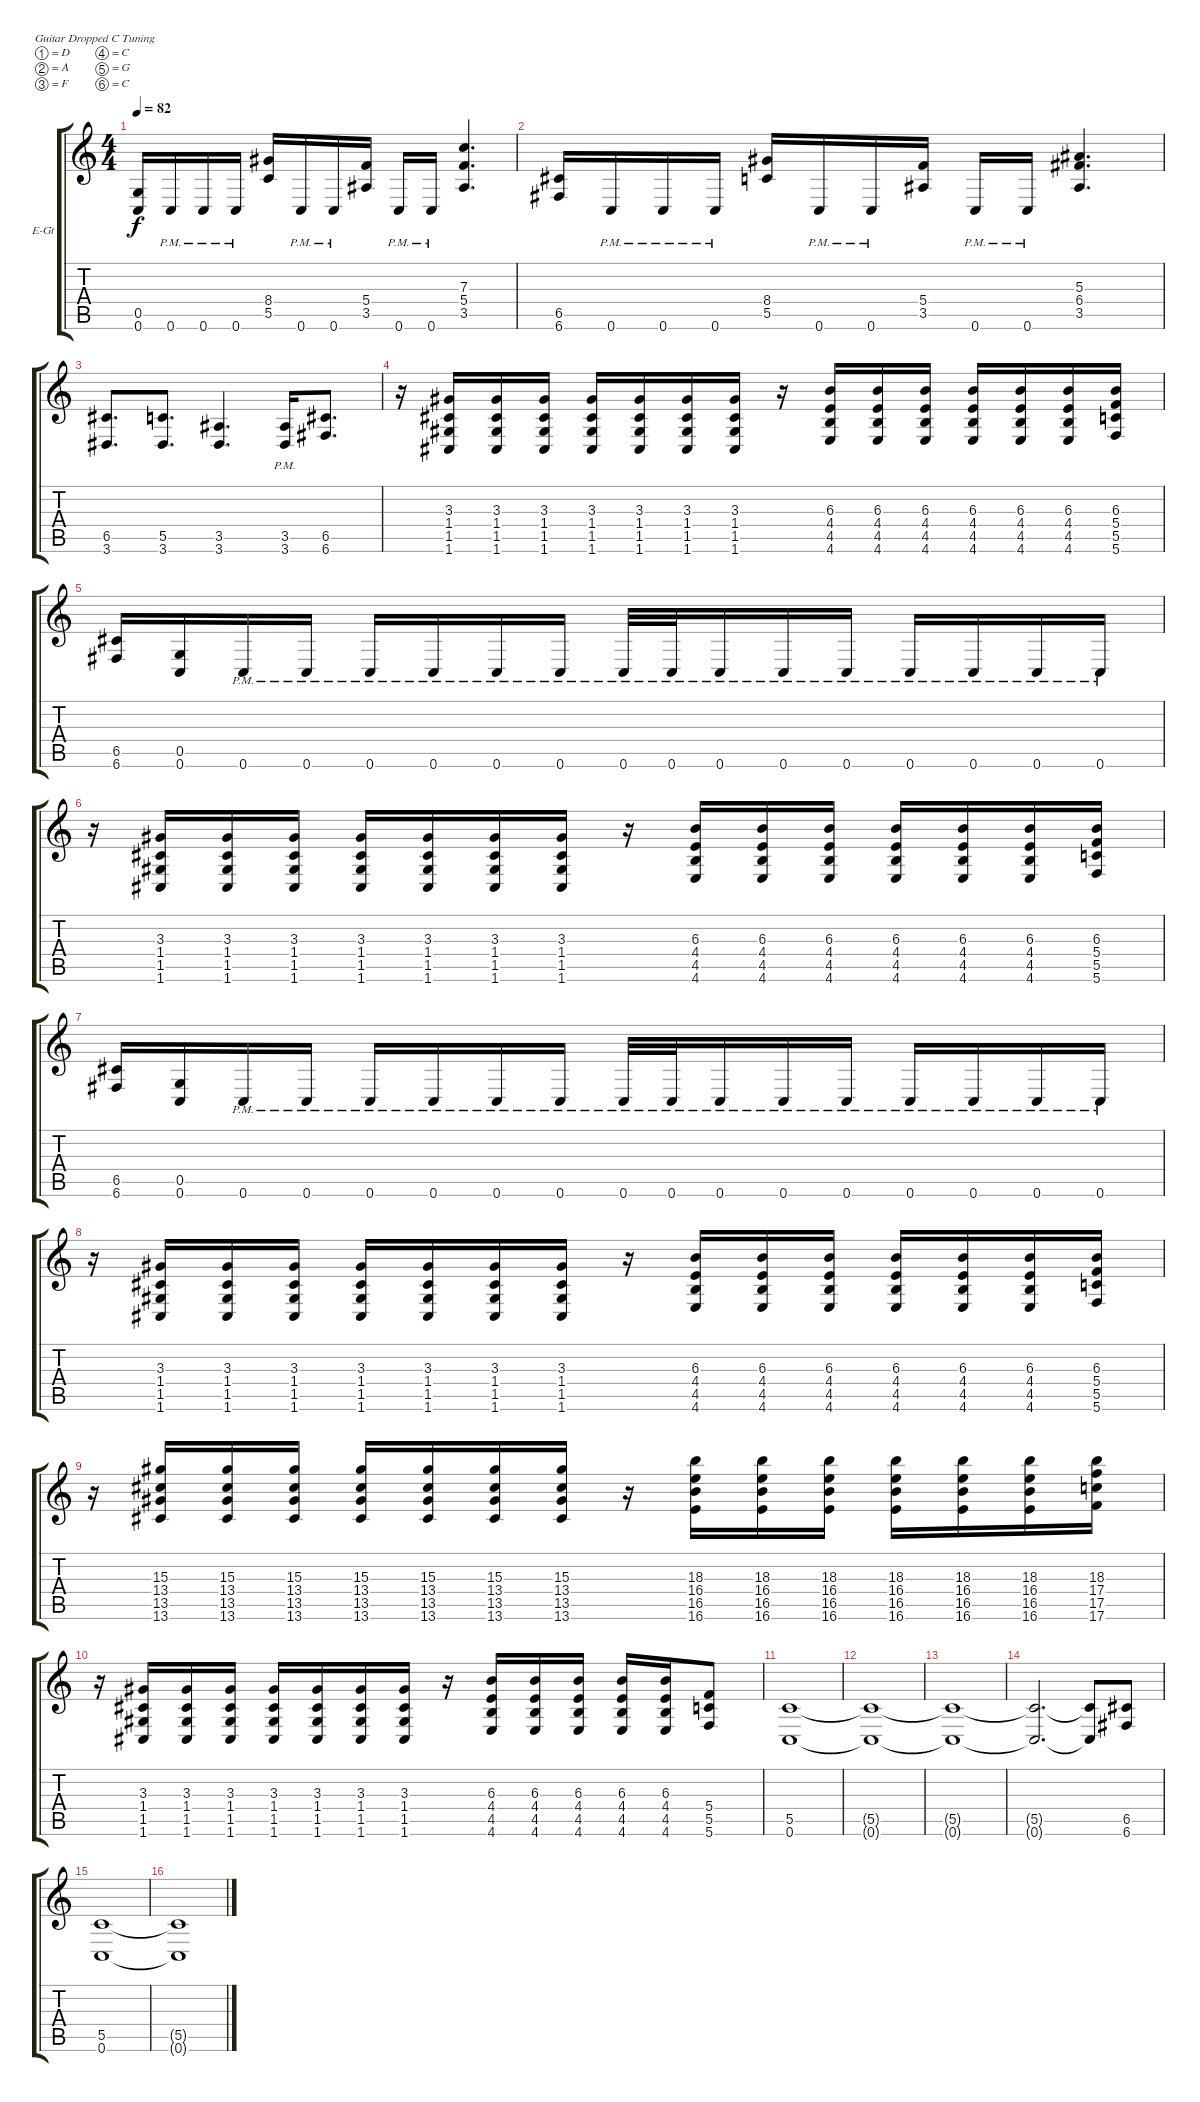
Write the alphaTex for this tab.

\bracketExtendMode groupsimilarinstruments
\firstSystemTrackNameOrientation horizontal
\otherSystemsTrackNameOrientation horizontal
\track ("Adam - Lead" "E-Gt") {instrument distortionguitar}
\staff {score tabs}
\tuning (D4 A3 F3 C3 G2 C2)
\ts (4 4)
\tempo 82
\clef g2
\ks c
(0.6 0.5).16{dy f} 0.6{pm}.16 0.6{pm}.16 0.6{pm}.16 (5.5 8.4).16 0.6{pm}.16 0.6{pm}.16 (3.5 5.4).16 0.6{pm}.16 0.6{pm}.16 (3.5 5.4 7.3).4{d} |
(6.5 6.6).16 0.6{pm}.16 0.6{pm}.16 0.6{pm}.16 (5.5 8.4).16 0.6{pm}.16 0.6{pm}.16 (3.5 5.4).16 0.6{pm}.16 0.6{pm}.16 (3.5 6.4 5.3).4{d} |
(3.6 6.5).8{d} (3.6 5.5).8{d} (3.6 3.5).4{d} (3.6{pm} 3.5{pm}).16 (6.6 6.5).8{d} |
r.16 (1.6 1.5 1.4 3.3).16 (1.6 1.5 1.4 3.3).16 (1.6 1.5 1.4 3.3).16 (1.6 1.5 1.4 3.3).16 (1.6 1.5 1.4 3.3).16 (1.6 1.5 1.4 3.3).16 (1.6 1.5 1.4 3.3).16 r.16 (4.6 4.5 4.4 6.3).16 (4.6 4.5 4.4 6.3).16 (4.6 4.5 4.4 6.3).16 (4.6 4.5 4.4 6.3).16 (4.6 4.5 4.4 6.3).16 (4.6 4.5 4.4 6.3).16 (5.6 5.5 5.4 6.3).16 |
(6.6 6.5).16 (0.6 0.5).16 0.6{pm}.16 0.6{pm}.16 0.6{pm}.16 0.6{pm}.16 0.6{pm}.16 0.6{pm}.16 0.6{pm}.32 0.6{pm}.32 0.6{pm}.16 0.6{pm}.16 0.6{pm}.16 0.6{pm}.16 0.6{pm}.16 0.6{pm}.16 0.6{pm}.16 |
r.16 (1.6 1.5 1.4 3.3).16 (1.6 1.5 1.4 3.3).16 (1.6 1.5 1.4 3.3).16 (1.6 1.5 1.4 3.3).16 (1.6 1.5 1.4 3.3).16 (1.6 1.5 1.4 3.3).16 (1.6 1.5 1.4 3.3).16 r.16 (4.6 4.5 4.4 6.3).16 (4.6 4.5 4.4 6.3).16 (4.6 4.5 4.4 6.3).16 (4.6 4.5 4.4 6.3).16 (4.6 4.5 4.4 6.3).16 (4.6 4.5 4.4 6.3).16 (5.6 5.5 5.4 6.3).16 |
(6.6 6.5).16 (0.6 0.5).16 0.6{pm}.16 0.6{pm}.16 0.6{pm}.16 0.6{pm}.16 0.6{pm}.16 0.6{pm}.16 0.6{pm}.32 0.6{pm}.32 0.6{pm}.16 0.6{pm}.16 0.6{pm}.16 0.6{pm}.16 0.6{pm}.16 0.6{pm}.16 0.6{pm}.16 |
r.16 (1.6 1.5 1.4 3.3).16 (1.6 1.5 1.4 3.3).16 (1.6 1.5 1.4 3.3).16 (1.6 1.5 1.4 3.3).16 (1.6 1.5 1.4 3.3).16 (1.6 1.5 1.4 3.3).16 (1.6 1.5 1.4 3.3).16 r.16 (4.6 4.5 4.4 6.3).16 (4.6 4.5 4.4 6.3).16 (4.6 4.5 4.4 6.3).16 (4.6 4.5 4.4 6.3).16 (4.6 4.5 4.4 6.3).16 (4.6 4.5 4.4 6.3).16 (5.6 5.5 5.4 6.3).16 |
r.16 (13.6 13.5 13.4 15.3).16 (13.6 13.5 13.4 15.3).16 (13.6 13.5 13.4 15.3).16 (13.6 13.5 13.4 15.3).16 (13.6 13.5 13.4 15.3).16 (13.6 13.5 13.4 15.3).16 (13.6 13.5 13.4 15.3).16 r.16 (16.6 16.5 16.4 18.3).16 (16.6 16.5 16.4 18.3).16 (16.6 16.5 16.4 18.3).16 (16.6 16.5 16.4 18.3).16 (16.6 16.5 16.4 18.3).16 (16.6 16.5 16.4 18.3).16 (17.6 17.5 17.4 18.3).16 |
r.16 (1.6 1.5 1.4 3.3).16 (1.6 1.5 1.4 3.3).16 (1.6 1.5 1.4 3.3).16 (1.6 1.5 1.4 3.3).16 (1.6 1.5 1.4 3.3).16 (1.6 1.5 1.4 3.3).16 (1.6 1.5 1.4 3.3).16 r.16 (4.6 4.5 4.4 6.3).16 (4.6 4.5 4.4 6.3).16 (4.6 4.5 4.4 6.3).16 (4.6 4.5 4.4 6.3).16 (4.6 4.5 4.4 6.3).16 (5.6 5.5 5.4).8 |
(0.6 5.5).1 |
(5.5{t} 0.6{t}).1 |
(0.6{t} 5.5{t}).1 |
(5.5{t} 0.6{t}).2{d} (5.5{t} 0.6{t}).8 (6.6 6.5).8 |
(0.6 5.5).1 |
(5.5{t} 0.6{t}).1
